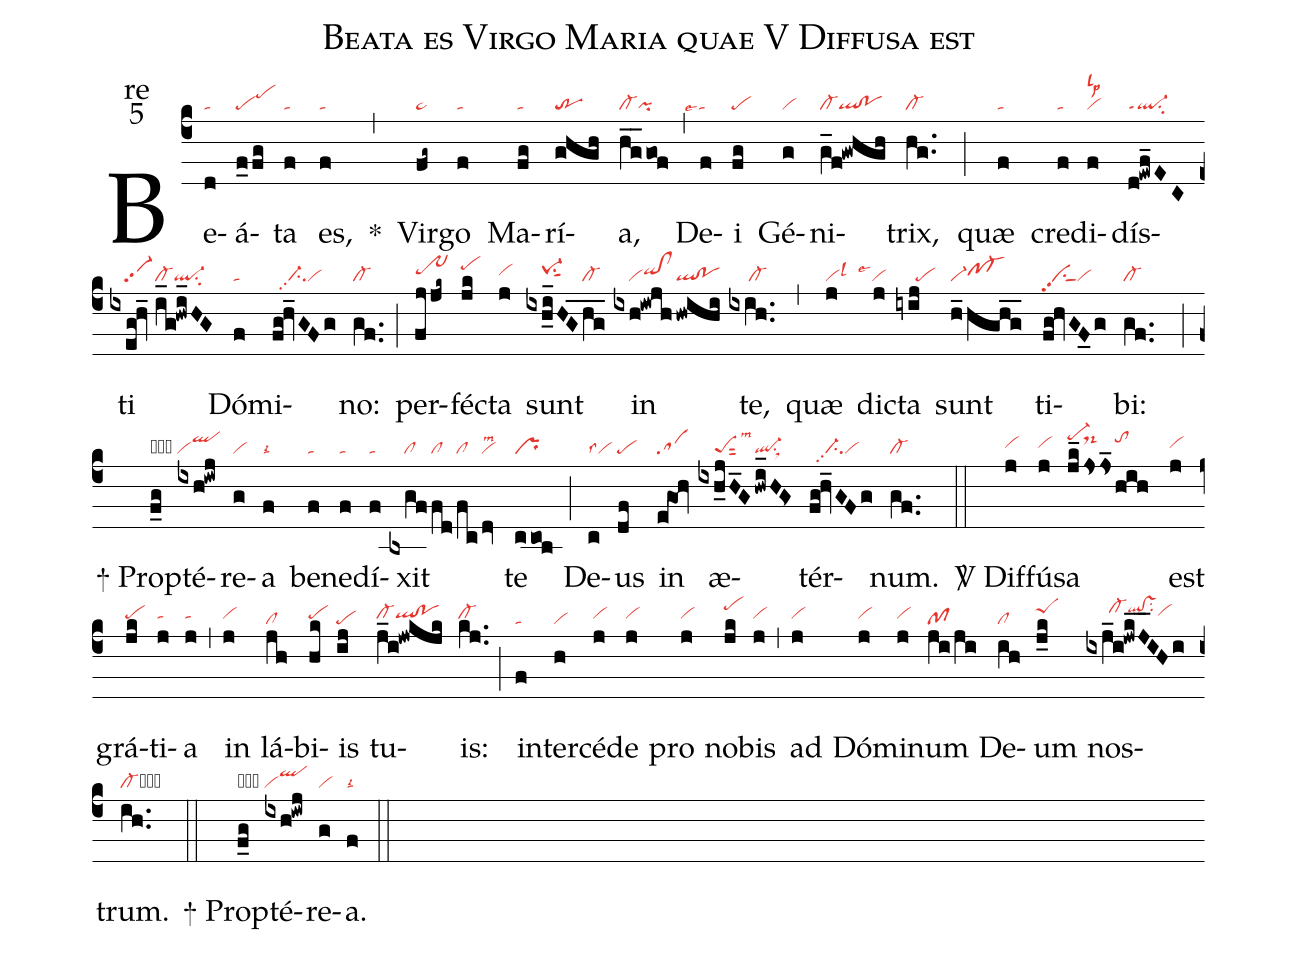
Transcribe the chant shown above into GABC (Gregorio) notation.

name:Beata es Virgo Maria quae V Diffusa est;
office-part:re;
mode:5;
nabc-lines:1;
%%
(c4) Be(d|ta)á(f_0/fg|pepehj)ta(f|ta) es,(f|ta) <sp>*</sp>(,) Vir(fg~|pe~)go(f|ta) Ma(fg|ta)rí(ghgh|tr)a,(hg__gof|cl-pi) (,) De(f|````talse4)i(fg|pe) Gé(g|vi)ni(g_f!gwhgh|cl-ql!po)trix,(hg..|cl-) (;) quæ(f|ta) cre(f|ta)di(f|vilslp2)dís(d!ewf_EC|ql-ppt1su2)ti(ixeg@hv_2|////vi-pp2|//i_g!hwi_HG|cl-ql-su2) Dó(f|ta)mi(fg!hv_GFg|////ci-pp2vi)no:(gf..|cl-) (;) per(fjjk~|tr~hh)féc(jk|pehj)ta(j|vihh) sunt(ixh_i_HG_|////pe-1hhsu1sut1|hg__|cl-) in(ixh!iwjh|////viqihh!clhh|hwihi|ql!po) te,(ixih..|/////cl-) (,) quæ(j|vilsl3) dic(j|````vilse1)ta(iyij|/////pe) sunt(h_hghg__|vi-pf-hh) ti(fg@hvGF_0g|ciSpp2vi)bi:(gf..|cl-) (;)

<sp>+</sp> Prop(f_g|obpeS)té(ixh!iwj|viqlhj)re(g|vi)a(f|talsi2) be(f|ta)ne(f|ta)dí(f|ta)xit(bxgf|////cl|fd|cl|fc|cl|dv|vilsm2) te(ccob|pr) (;) De(c|vilss4)us(df|pe) in(e@goh|sa) æ(ixh_jH_G|////peSsut2lsm3|hwi_HG>|ql-su1sux1)tér(fg!hv_GFg|////ci-pp2vi)num.(gf..|cl-) (::)

<sp>V/</sp> Dif(j|vihh)fú(j|vihh)sa(jk_|pe-hk|jsjs_|ds-hj|hih|tohj) est(j|vihh) grá(jk|pehh)ti(j|tahh)a(j|tahh) (,) in(j|vihh) lá(jh|cl)bi(hk|pehh)is(ij|pe) tu(j_i!jwkjk|cl-hhqlhh!pohh)is:(kj..|cl-hh) (;) in(f|ta)ter(h|vi)cé(j|vihh)de(j|vihh) pro(j|vihh) no(jk|pehk)bis(j|vihh) (,) ad(j|vihh) Dó(j|vihh)mi(j|vihh)num(ji/ji|pf) De(ih|cl)um(j_k|peShj) nos(ixj_i!jwkJ__IHi|//////cl-hjqlhj!vshjsu2vihi)trum.(ih..|cl-cb) (::)

<sp>+</sp> Prop(f_g|obpeS)té(ixh!iwj|viqlhj)re(g|vi)a.(f|talsi2) (::)
